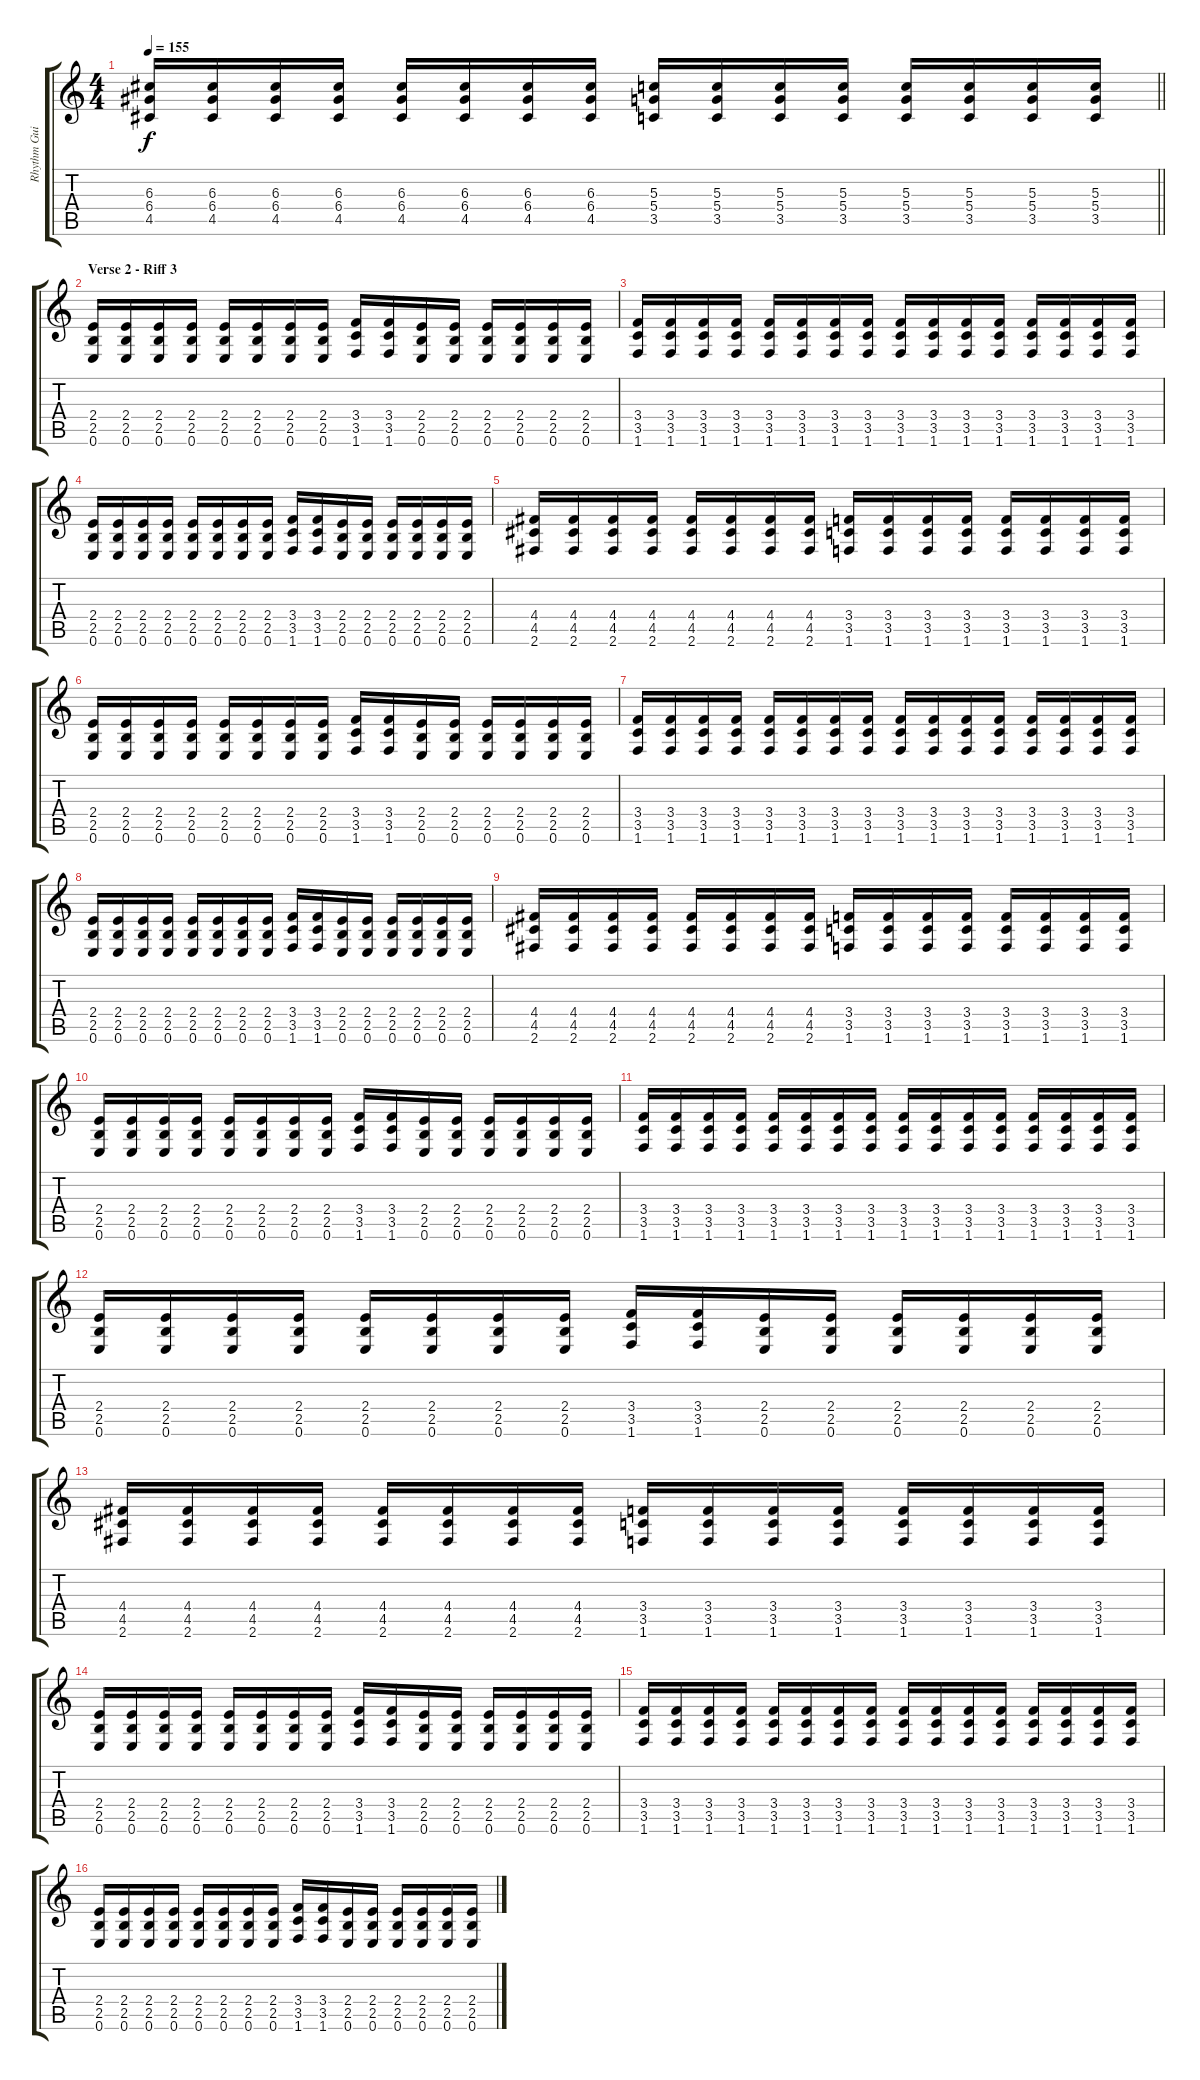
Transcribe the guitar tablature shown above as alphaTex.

\track ("Rhythm Guitar" "Rhythm Gui") {instrument overdrivenguitar}
\staff {score tabs}
\tuning (E4 B3 G3 D3 A2 E2) {hide}
\ts (4 4)
\tempo 155
\clef g2
\barLineRight lightlight
\ks c
(6.3 6.4 4.5).16{dy f} (6.3 6.4 4.5).16 (6.3 6.4 4.5).16 (6.3 6.4 4.5).16 (6.3 6.4 4.5).16 (6.3 6.4 4.5).16 (6.3 6.4 4.5).16 (6.3 6.4 4.5).16 (5.3 5.4 3.5).16 (5.3 5.4 3.5).16 (5.3 5.4 3.5).16 (5.3 5.4 3.5).16 (5.3 5.4 3.5).16 (5.3 5.4 3.5).16 (5.3 5.4 3.5).16 (5.3 5.4 3.5).16 |
\section ("" "Verse 2 - Riff 3")
(2.4 2.5 0.6).16 (2.4 2.5 0.6).16 (2.4 2.5 0.6).16 (2.4 2.5 0.6).16 (2.4 2.5 0.6).16 (2.4 2.5 0.6).16 (2.4 2.5 0.6).16 (2.4 2.5 0.6).16 (3.4 3.5 1.6).16 (3.4 3.5 1.6).16 (2.4 2.5 0.6).16 (2.4 2.5 0.6).16 (2.4 2.5 0.6).16 (2.4 2.5 0.6).16 (2.4 2.5 0.6).16 (2.4 2.5 0.6).16 |
(3.4 3.5 1.6).16 (3.4 3.5 1.6).16 (3.4 3.5 1.6).16 (3.4 3.5 1.6).16 (3.4 3.5 1.6).16 (3.4 3.5 1.6).16 (3.4 3.5 1.6).16 (3.4 3.5 1.6).16 (3.4 3.5 1.6).16 (3.4 3.5 1.6).16 (3.4 3.5 1.6).16 (3.4 3.5 1.6).16 (3.4 3.5 1.6).16 (3.4 3.5 1.6).16 (3.4 3.5 1.6).16 (3.4 3.5 1.6).16 |
(2.4 2.5 0.6).16 (2.4 2.5 0.6).16 (2.4 2.5 0.6).16 (2.4 2.5 0.6).16 (2.4 2.5 0.6).16 (2.4 2.5 0.6).16 (2.4 2.5 0.6).16 (2.4 2.5 0.6).16 (3.4 3.5 1.6).16 (3.4 3.5 1.6).16 (2.4 2.5 0.6).16 (2.4 2.5 0.6).16 (2.4 2.5 0.6).16 (2.4 2.5 0.6).16 (2.4 2.5 0.6).16 (2.4 2.5 0.6).16 |
(4.4 4.5 2.6).16 (4.4 4.5 2.6).16 (4.4 4.5 2.6).16 (4.4 4.5 2.6).16 (4.4 4.5 2.6).16 (4.4 4.5 2.6).16 (4.4 4.5 2.6).16 (4.4 4.5 2.6).16 (3.4 3.5 1.6).16 (3.4 3.5 1.6).16 (3.4 3.5 1.6).16 (3.4 3.5 1.6).16 (3.4 3.5 1.6).16 (3.4 3.5 1.6).16 (3.4 3.5 1.6).16 (3.4 3.5 1.6).16 |
(2.4 2.5 0.6).16 (2.4 2.5 0.6).16 (2.4 2.5 0.6).16 (2.4 2.5 0.6).16 (2.4 2.5 0.6).16 (2.4 2.5 0.6).16 (2.4 2.5 0.6).16 (2.4 2.5 0.6).16 (3.4 3.5 1.6).16 (3.4 3.5 1.6).16 (2.4 2.5 0.6).16 (2.4 2.5 0.6).16 (2.4 2.5 0.6).16 (2.4 2.5 0.6).16 (2.4 2.5 0.6).16 (2.4 2.5 0.6).16 |
(3.4 3.5 1.6).16 (3.4 3.5 1.6).16 (3.4 3.5 1.6).16 (3.4 3.5 1.6).16 (3.4 3.5 1.6).16 (3.4 3.5 1.6).16 (3.4 3.5 1.6).16 (3.4 3.5 1.6).16 (3.4 3.5 1.6).16 (3.4 3.5 1.6).16 (3.4 3.5 1.6).16 (3.4 3.5 1.6).16 (3.4 3.5 1.6).16 (3.4 3.5 1.6).16 (3.4 3.5 1.6).16 (3.4 3.5 1.6).16 |
(2.4 2.5 0.6).16 (2.4 2.5 0.6).16 (2.4 2.5 0.6).16 (2.4 2.5 0.6).16 (2.4 2.5 0.6).16 (2.4 2.5 0.6).16 (2.4 2.5 0.6).16 (2.4 2.5 0.6).16 (3.4 3.5 1.6).16 (3.4 3.5 1.6).16 (2.4 2.5 0.6).16 (2.4 2.5 0.6).16 (2.4 2.5 0.6).16 (2.4 2.5 0.6).16 (2.4 2.5 0.6).16 (2.4 2.5 0.6).16 |
(4.4 4.5 2.6).16 (4.4 4.5 2.6).16 (4.4 4.5 2.6).16 (4.4 4.5 2.6).16 (4.4 4.5 2.6).16 (4.4 4.5 2.6).16 (4.4 4.5 2.6).16 (4.4 4.5 2.6).16 (3.4 3.5 1.6).16 (3.4 3.5 1.6).16 (3.4 3.5 1.6).16 (3.4 3.5 1.6).16 (3.4 3.5 1.6).16 (3.4 3.5 1.6).16 (3.4 3.5 1.6).16 (3.4 3.5 1.6).16 |
(2.4 2.5 0.6).16 (2.4 2.5 0.6).16 (2.4 2.5 0.6).16 (2.4 2.5 0.6).16 (2.4 2.5 0.6).16 (2.4 2.5 0.6).16 (2.4 2.5 0.6).16 (2.4 2.5 0.6).16 (3.4 3.5 1.6).16 (3.4 3.5 1.6).16 (2.4 2.5 0.6).16 (2.4 2.5 0.6).16 (2.4 2.5 0.6).16 (2.4 2.5 0.6).16 (2.4 2.5 0.6).16 (2.4 2.5 0.6).16 |
(3.4 3.5 1.6).16 (3.4 3.5 1.6).16 (3.4 3.5 1.6).16 (3.4 3.5 1.6).16 (3.4 3.5 1.6).16 (3.4 3.5 1.6).16 (3.4 3.5 1.6).16 (3.4 3.5 1.6).16 (3.4 3.5 1.6).16 (3.4 3.5 1.6).16 (3.4 3.5 1.6).16 (3.4 3.5 1.6).16 (3.4 3.5 1.6).16 (3.4 3.5 1.6).16 (3.4 3.5 1.6).16 (3.4 3.5 1.6).16 |
(2.4 2.5 0.6).16 (2.4 2.5 0.6).16 (2.4 2.5 0.6).16 (2.4 2.5 0.6).16 (2.4 2.5 0.6).16 (2.4 2.5 0.6).16 (2.4 2.5 0.6).16 (2.4 2.5 0.6).16 (3.4 3.5 1.6).16 (3.4 3.5 1.6).16 (2.4 2.5 0.6).16 (2.4 2.5 0.6).16 (2.4 2.5 0.6).16 (2.4 2.5 0.6).16 (2.4 2.5 0.6).16 (2.4 2.5 0.6).16 |
(4.4 4.5 2.6).16 (4.4 4.5 2.6).16 (4.4 4.5 2.6).16 (4.4 4.5 2.6).16 (4.4 4.5 2.6).16 (4.4 4.5 2.6).16 (4.4 4.5 2.6).16 (4.4 4.5 2.6).16 (3.4 3.5 1.6).16 (3.4 3.5 1.6).16 (3.4 3.5 1.6).16 (3.4 3.5 1.6).16 (3.4 3.5 1.6).16 (3.4 3.5 1.6).16 (3.4 3.5 1.6).16 (3.4 3.5 1.6).16 |
(2.4 2.5 0.6).16 (2.4 2.5 0.6).16 (2.4 2.5 0.6).16 (2.4 2.5 0.6).16 (2.4 2.5 0.6).16 (2.4 2.5 0.6).16 (2.4 2.5 0.6).16 (2.4 2.5 0.6).16 (3.4 3.5 1.6).16 (3.4 3.5 1.6).16 (2.4 2.5 0.6).16 (2.4 2.5 0.6).16 (2.4 2.5 0.6).16 (2.4 2.5 0.6).16 (2.4 2.5 0.6).16 (2.4 2.5 0.6).16 |
(3.4 3.5 1.6).16 (3.4 3.5 1.6).16 (3.4 3.5 1.6).16 (3.4 3.5 1.6).16 (3.4 3.5 1.6).16 (3.4 3.5 1.6).16 (3.4 3.5 1.6).16 (3.4 3.5 1.6).16 (3.4 3.5 1.6).16 (3.4 3.5 1.6).16 (3.4 3.5 1.6).16 (3.4 3.5 1.6).16 (3.4 3.5 1.6).16 (3.4 3.5 1.6).16 (3.4 3.5 1.6).16 (3.4 3.5 1.6).16 |
(2.4 2.5 0.6).16 (2.4 2.5 0.6).16 (2.4 2.5 0.6).16 (2.4 2.5 0.6).16 (2.4 2.5 0.6).16 (2.4 2.5 0.6).16 (2.4 2.5 0.6).16 (2.4 2.5 0.6).16 (3.4 3.5 1.6).16 (3.4 3.5 1.6).16 (2.4 2.5 0.6).16 (2.4 2.5 0.6).16 (2.4 2.5 0.6).16 (2.4 2.5 0.6).16 (2.4 2.5 0.6).16 (2.4 2.5 0.6).16
